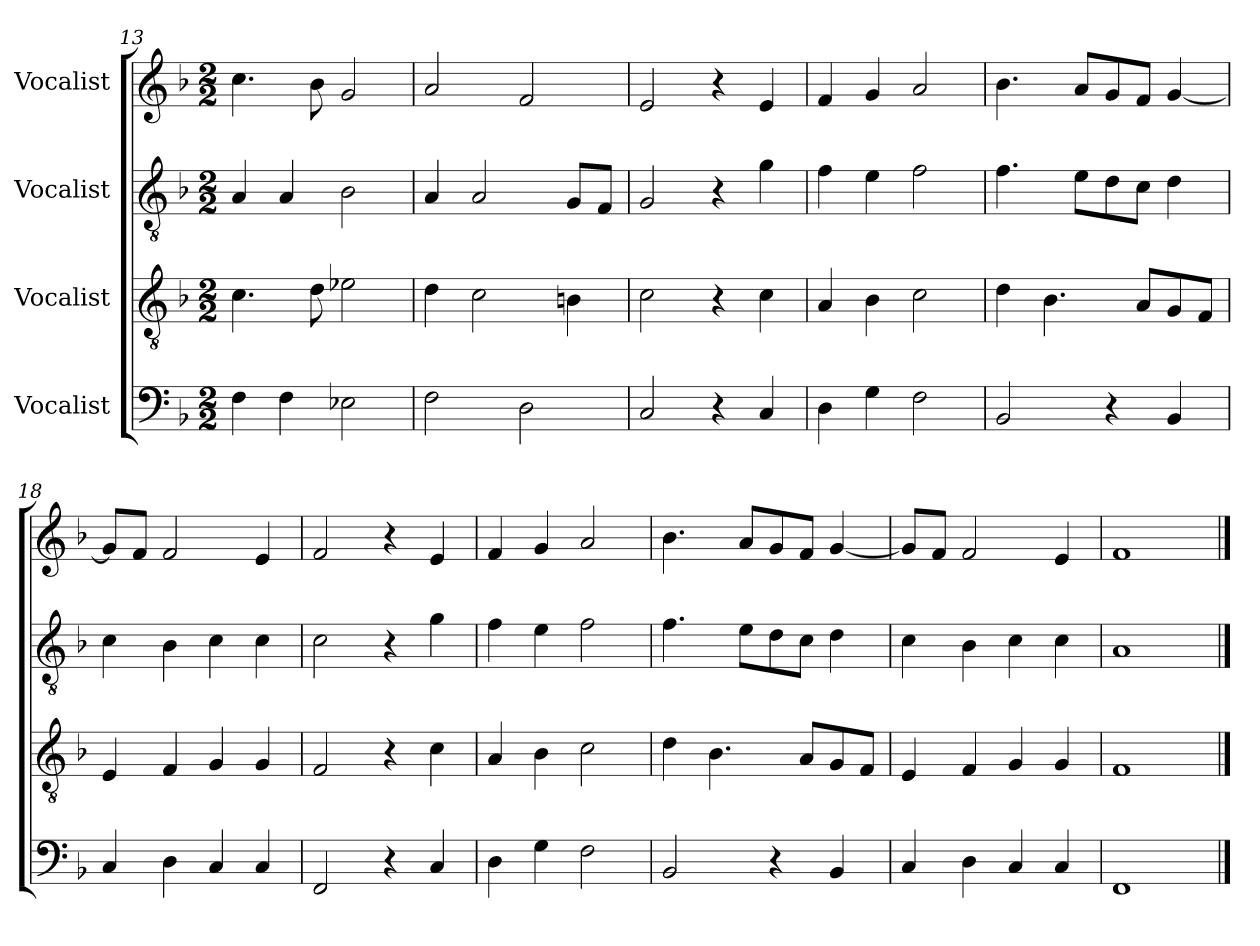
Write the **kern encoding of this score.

**kern	**kern	**kern	**kern
*part4	*part3	*part2	*part1
*staff4	*staff3	*staff2	*staff1
*I"Vocalist	*I"Vocalist	*I"Vocalist	*I"Vocalist
*clefF4	*clefGv2	*clefGv2	*clefG2
*k[b-]	*k[b-]	*k[b-]	*k[b-]
*M2/2	*M2/2	*M2/2	*M2/2
=13	=13	=13	=13
4F\	4.c\	4A/	4.cc\
4F\	.	4A/	.
.	8d\	.	8b-\
2E-X\	2e-X\	2B-\	2g/
=14	=14	=14	=14
2F\	4d\	4A/	2a/
.	2c\	2A/	.
2D\	.	.	2f/
.	4Bn\	8G/L	.
.	.	8F/J	.
=15	=15	=15	=15
2C/	2c\	2G/	2e/
4r	4r	4r	4r
4C/	4c\	4g\	4e/
=16	=16	=16	=16
4D\	4A/	4f\	4f/
4G\	4B-\	4e\	4g/
2F\	2c\	2f\	2a/
=17	=17	=17	=17
2BB-/	4d\	4.f\	4.b-\
.	4.B-\	.	.
.	.	8e\L	8a/L
4r	.	8d\	8g/
.	8A/L	8c\J	8f/J
4BB-/	8G/	4d\	[4g/
.	8F/J	.	.
=18	=18	=18	=18
4C/	4E/	4c\	8g/L]
.	.	.	8f/J
4D\	4F/	4B-\	2f/
4C/	4G/	4c\	.
4C/	4G/	4c\	4e/
=19	=19	=19	=19
2FF/	2F/	2c\	2f/
4r	4r	4r	4r
4C/	4c\	4g\	4e/
=20	=20	=20	=20
4D\	4A/	4f\	4f/
4G\	4B-\	4e\	4g/
2F\	2c\	2f\	2a/
=21	=21	=21	=21
2BB-/	4d\	4.f\	4.b-\
.	4.B-\	.	.
.	.	8e\L	8a/L
4r	.	8d\	8g/
.	8A/L	8c\J	8f/J
4BB-/	8G/	4d\	[4g/
.	8F/J	.	.
=22	=22	=22	=22
4C/	4E/	4c\	8g/L]
.	.	.	8f/J
4D\	4F/	4B-\	2f/
4C/	4G/	4c\	.
4C/	4G/	4c\	4e/
=23	=23	=23	=23
1FF	1F	1A	1f
==	==	==	==
*-	*-	*-	*-
